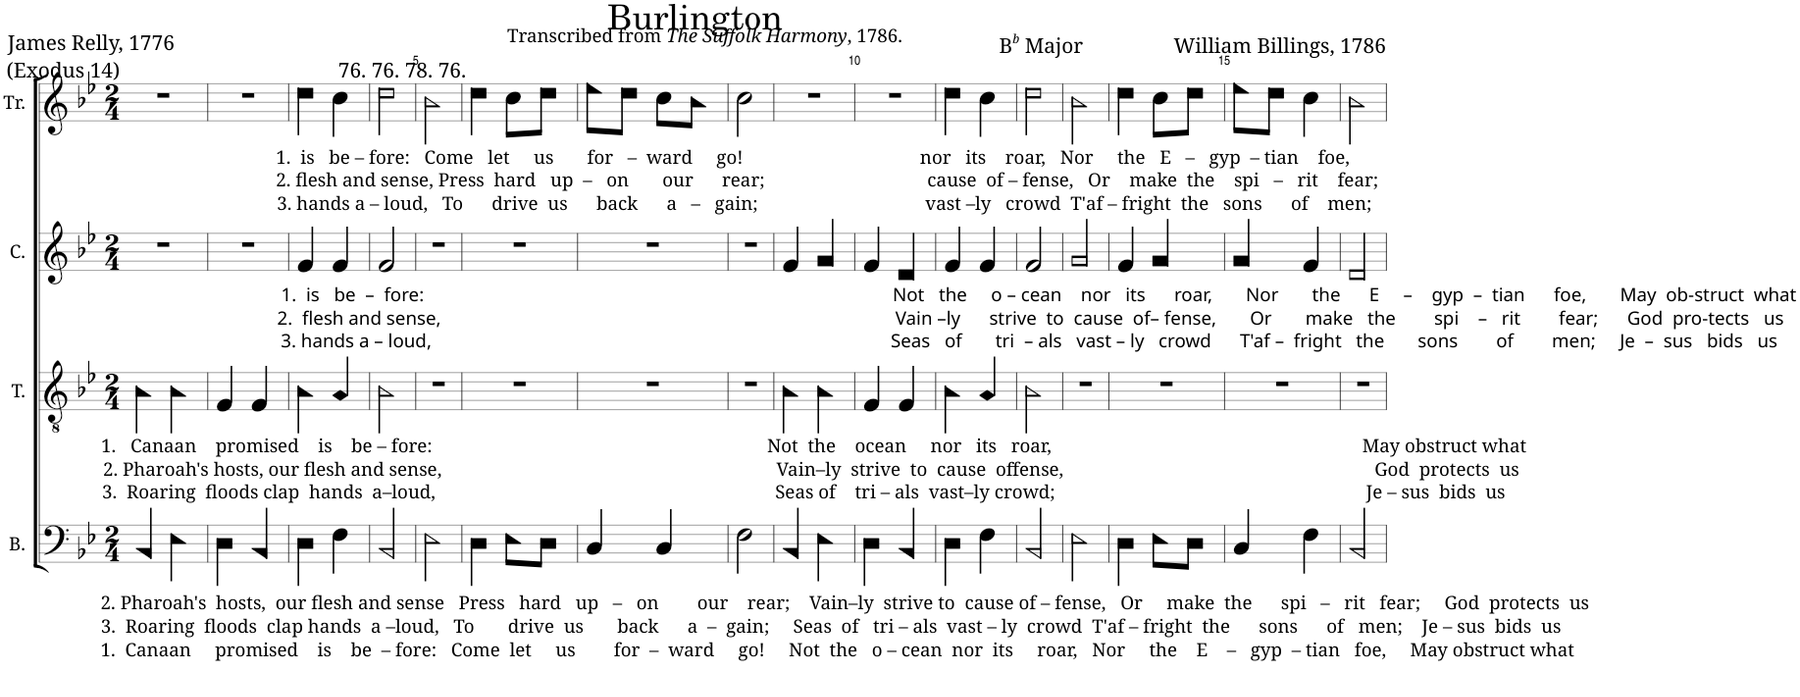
**kern	**kern	**kern	**kern
*part4	*part3	*part2	*part1
*staff4	*staff3	*staff2	*staff1
*I"B.	*I"T.	*I"C.	*I"Tr.
*I'B.	*I'T.	*I'C.	*I'Tr.
*clefF4	*clefGv2	*clefG2	*clefG2
*k[b-e-]	*k[b-e-]	*k[b-e-]	*k[b-e-]
*M2/4	*M2/4	*M2/4	*M2/4
=1	=1	=1	=1
!	!LO:TX:b:t=1.   Canaan    promised    is    be – fore&colon;                                                                      Not  the    ocean     nor   its   roar,                                                                 May obstruct what	!	!
!	!LO:TX:b:t=2. Pharoah's hosts, our flesh and sense,                                                                      Vain–ly  strive  to  cause  offense,                                                                 God  protects  us	!	!
!	!LO:TX:b:t=3.  Roaring  floods clap  hands  a–loud,                                                                       Seas of    tri – als  vast–ly crowd;                                                                 Je – sus  bids  us	!	!
!LO:TX:b:t=2. Pharoah's  hosts,  our flesh and sense   Press   hard   up   –   on        our    rear;    Vain–ly  strive to  cause of – fense,   Or     make  the      spi   –   rit   fear;     God  protects  us	!	!	!
!LO:TX:b:t=3.  Roaring  floods  clap hands  a –loud,   To       drive  us       back      a  –  gain;     Seas  of   tri – als  vast – ly  crowd  T'af – fright  the      sons      of   men;    Je – sus  bids  us	!	!	!
!LO:TX:b:t=1.  Canaan     promised    is    be  – fore&colon;   Come  let     us        for  –  ward     go!     Not  the   o – cean  nor  its     roar,   Nor     the    E    –   gyp  – tian   foe,     May obstruct what	!	!	!
4BB-!/	4B-!\	2r	2r
4E-!\	4B-!\	.	.
=2	=2	=2	=2
4D!\	4F!/	2r	2r
4BB-!/	4F!/	.	.
=3	=3	=3	=3
!	!	!	!LO:TX:b:t=1.  is   be – fore&colon;   Come   let     us       for   –  ward     go!                                     nor   its    roar,   Nor     the   E   –   gyp  – tian    foe,
!	!	!	!LO:TX:b:t=2. flesh and sense, Press  hard   up  –   on       our      rear;                                  cause  of – fense,   Or    make  the    spi   –   rit    fear;
!	!	!	!LO:TX:b:t=3. hands a – loud,   To      drive  us      back      a   –   gain;                                   vast –ly   crowd  T'af – fright  the   sons      of    men;
!	!	!LO:TX:b:t=1.  is   be  –  fore&colon;                                                                                                  Not   the     o – cean    nor   its      roar,       Nor       the      E     –    gyp  –  tian      foe,       May  ob-struct  what	!
!	!	!LO:TX:b:t=2.  flesh and sense,                                                                                               Vain –ly      strive  to  cause  of– fense,       Or       make   the        spi    –   rit        fear;      God  pro-tects   us	!
!	!	!LO:TX:b:t=3. hands a – loud,                                                                                                Seas   of       tri  – als   vast – ly   crowd      T'af –  fright   the       sons        of        men;     Je  –  sus   bids   us	!
4D!\	4B-!\	4f!/	4dd!\
4F!\	4A!/	4f!/	4cc!\
=4	=4	=4	=4
2BB-!/	2B-!\	2f!/	2dd!\
=5	=5	=5	=5
2E-!\	2r	2r	2b-!\
=6	=6	=6	=6
4D!\	2r	2r	4dd!\
8E-!\L	.	.	8cc!\L
8D!\J	.	.	8dd!\J
=7	=7	=7	=7
4C!/	2r	2r	8ee-!\L
.	.	.	8dd!\J
4C!/	.	.	8cc!\L
.	.	.	8b-!\J
=8	=8	=8	=8
2F!\	2r	2r	2cc!\
=9	=9	=9	=9
4BB-!/	4B-!\	4f!/	2r
4E-!\	4B-!\	4g!/	.
=10	=10	=10	=10
4D!\	4F!/	4f!/	2r
4BB-!/	4F!/	4d!/	.
=11	=11	=11	=11
4D!\	4B-!\	4f!/	4dd!\
4F!\	4A!/	4f!/	4cc!\
=12	=12	=12	=12
2BB-!/	2B-!\	2f!/	2dd!\
=13	=13	=13	=13
2E-!\	2r	2g!/	2b-!\
=14	=14	=14	=14
4D!\	2r	4f!/	4dd!\
8E-!\L	.	4g!/	8cc!\L
8D!\J	.	.	8dd!\J
=15	=15	=15	=15
4C!/	2r	4g!/	8ee-!\L
.	.	.	8dd!\J
4F!\	.	4f!/	4cc!\
=16	=16	=16	=16
2BB-!/	2r	2d!/	2b-!\
=	=	=	=
*-	*-	*-	*-
